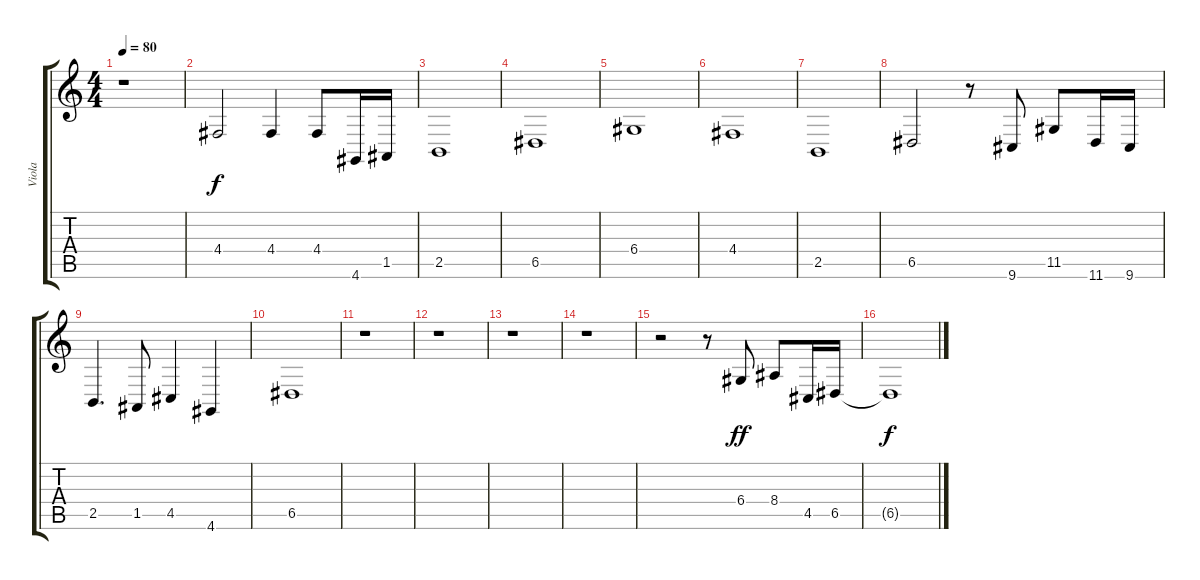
\track ("Viola" "Viola") {instrument stringensemble1}
\staff {score tabs}
\tuning (E4 B3 G3 D3 A2 E2) {hide}
\ts (4 4)
\tempo 80
\clef g2
\ks c
r.1{dy f} |
4.4.2{volume 9} 4.4.4 4.4.8 4.6.16 1.5.16 |
2.5.1 |
6.5.1 |
6.4.1 |
4.4.1 |
2.5.1 |
6.5.2 r.8 9.6.8 11.5.8 11.6.16 9.6.16 |
2.5.4{d} 1.5.8 4.5.4 4.6.4 |
6.5.1{volume 0} |
r.1 |
r.1 |
r.1 |
r.1 |
r.2{volume 9} r.8 6.4.8{dy ff} 8.4.8 4.5.16 6.5.16 |
6.5{t}.1{dy f volume 0}
